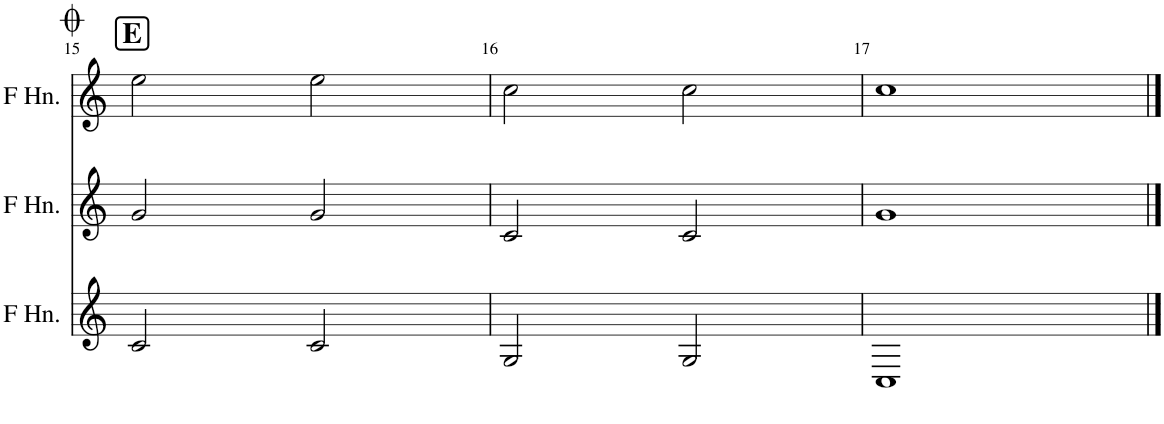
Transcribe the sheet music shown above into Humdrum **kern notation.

**kern	**kern	**kern
*part3	*part2	*part1
*staff3	*staff2	*staff1
*I"Horn in F	*I"Horn in F	*I"Horn in F
!!LO:PB:g=z
*clefG2	*clefG2	*clefG2
*Trd4c7	*Trd4c7	*Trd4c7
*k[]	*k[]	*k[]
*M4/4	*M4/4	*M4/4
!!LO:REH:place=s1:a:B:cj:fs=14:t=E
=15	=15	=15
2c/	2g/	2ee\
2c/	2g/	2ee\
=16	=16	=16
2G/	2c/	2cc\
2G/	2c/	2cc\
=17	=17	=17
1C	1g	1cc
==	==	==
*-	*-	*-
